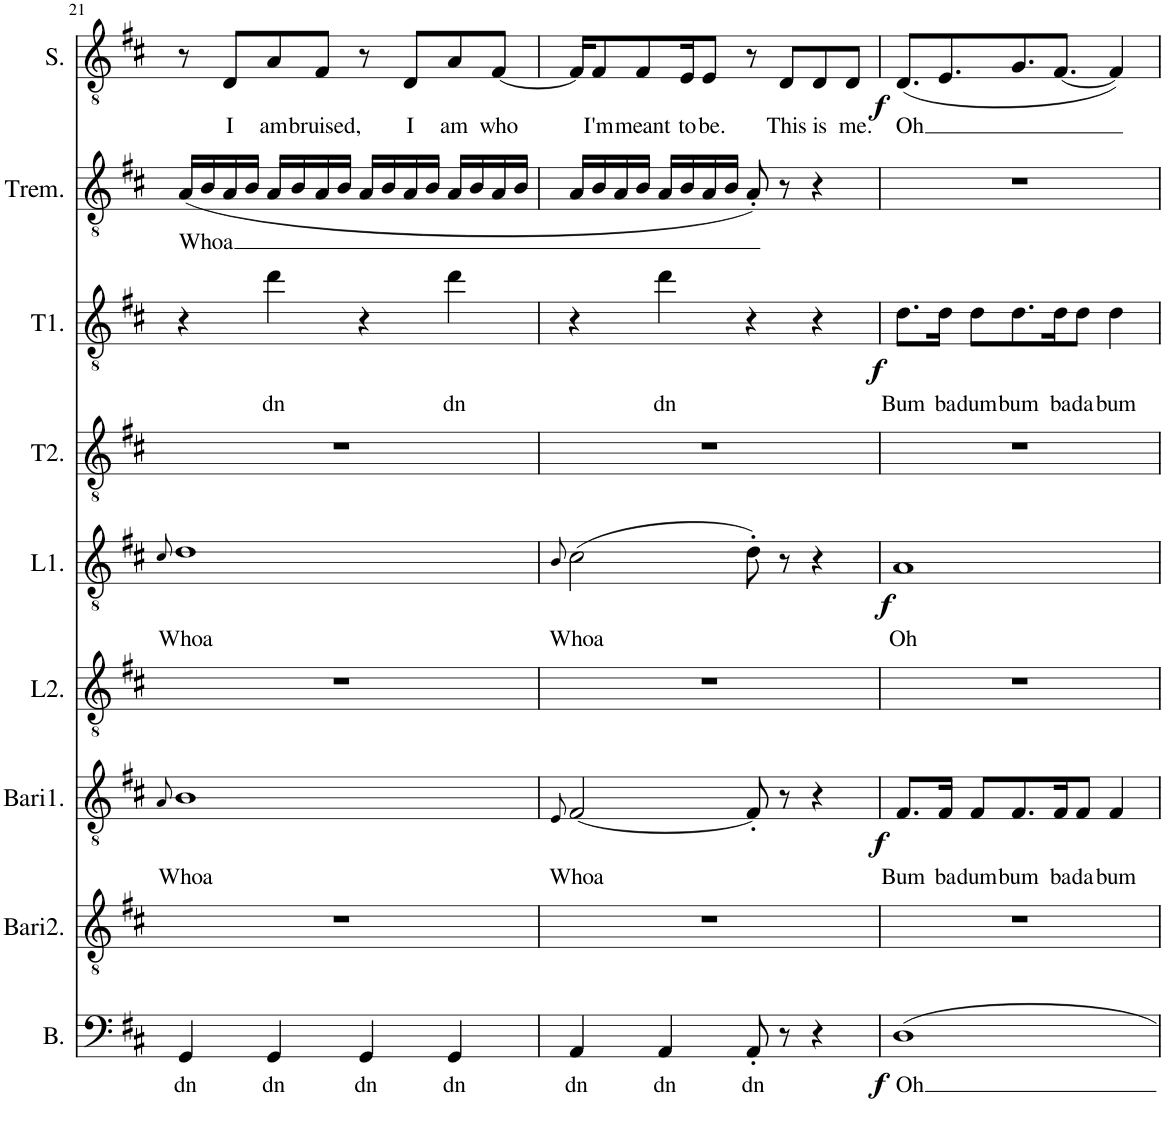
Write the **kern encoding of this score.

**kern	**text	**dynam	**kern	**kern	**text	**dynam	**kern	**kern	**text	**dynam	**kern	**kern	**text	**dynam	**kern	**text	**kern	**text	**dynam
*part9	*part9	*part9	*part8	*part7	*part7	*part7	*part6	*part5	*part5	*part5	*part4	*part3	*part3	*part3	*part2	*part2	*part1	*part1	*part1
*staff9	*staff9	*staff9	*staff8	*staff7	*staff7	*staff7	*staff6	*staff5	*staff5	*staff5	*staff4	*staff3	*staff3	*staff3	*staff2	*staff2	*staff1	*staff1	*staff1
*I"Bass	*	*	*I"Baritone 2	*I"Baritone (Main)	*	*	*I"Lead 2	*I"Lead (Main)	*	*	*I"Top 2	*I"Top	*	*	*I"Tremolo	*	*I"Solo	*	*
*I'B.	*	*	*I'Bari2.	*I'Bari1.	*	*	*I'L2.	*I'L1.	*	*	*I'T2.	*I'T1.	*	*	*I'Trem.	*	*I'S.	*	*
!!LO:PB:g=z
*clefF4	*	*	*clefGv2	*clefGv2	*	*	*clefGv2	*clefGv2	*	*	*clefGv2	*clefGv2	*	*	*clefGv2	*	*clefGv2	*	*
*k[f#c#]	*	*	*k[f#c#]	*k[f#c#]	*	*	*k[f#c#]	*k[f#c#]	*	*	*k[f#c#]	*k[f#c#]	*	*	*k[f#c#]	*	*k[f#c#]	*	*
*M4/4	*	*	*M4/4	*M4/4	*	*	*M4/4	*M4/4	*	*	*M4/4	*M4/4	*	*	*M4/4	*	*M4/4	*	*
=21	=21	=21	=21	=21	=21	=21	=21	=21	=21	=21	=21	=21	=21	=21	=21	=21	=21	=21	=21
.	.	.	.	8qA/	.	.	.	8qc#/	.	.	.	.	.	.	.	.	.	.	.
!	!LO:LY:b	!	!	!	!LO:LY:b	!	!	!	!LO:LY:b	!	!	!	!	!	!	!LO:LY:b	!	!	!
4GG/	dn	.	1r	1B	Whoa	.	1r	1d	Whoa	.	1r	4r	.	.	(16A/LL	Whoa	8r	.	.
.	.	.	.	.	.	.	.	.	.	.	.	.	.	.	16B/	.	.	.	.
!	!	!	!	!	!	!	!	!	!	!	!	!	!	!	!	!	!	!LO:LY:b	!
.	.	.	.	.	.	.	.	.	.	.	.	.	.	.	16A/	.	8D/L	I	.
.	.	.	.	.	.	.	.	.	.	.	.	.	.	.	16B/JJ	.	.	.	.
!	!LO:LY:b	!	!	!	!	!	!	!	!	!	!	!	!LO:LY:b	!	!	!	!	!LO:LY:b	!
4GG/	dn	.	.	.	.	.	.	.	.	.	.	4dd\	dn	.	16A/LL	.	8A/	am	.
.	.	.	.	.	.	.	.	.	.	.	.	.	.	.	16B/	.	.	.	.
!	!	!	!	!	!	!	!	!	!	!	!	!	!	!	!	!	!	!LO:LY:b	!
.	.	.	.	.	.	.	.	.	.	.	.	.	.	.	16A/	.	8F#/J	bruised,	.
.	.	.	.	.	.	.	.	.	.	.	.	.	.	.	16B/JJ	.	.	.	.
!	!LO:LY:b	!	!	!	!	!	!	!	!	!	!	!	!	!	!	!	!	!	!
4GG/	dn	.	.	.	.	.	.	.	.	.	.	4r	.	.	16A/LL	.	8r	.	.
.	.	.	.	.	.	.	.	.	.	.	.	.	.	.	16B/	.	.	.	.
!	!	!	!	!	!	!	!	!	!	!	!	!	!	!	!	!	!	!LO:LY:b	!
.	.	.	.	.	.	.	.	.	.	.	.	.	.	.	16A/	.	8D/L	I	.
.	.	.	.	.	.	.	.	.	.	.	.	.	.	.	16B/JJ	.	.	.	.
!	!LO:LY:b	!	!	!	!	!	!	!	!	!	!	!	!LO:LY:b	!	!	!	!	!LO:LY:b	!
4GG/	dn	.	.	.	.	.	.	.	.	.	.	4dd\	dn	.	16A/LL	.	8A/	am	.
.	.	.	.	.	.	.	.	.	.	.	.	.	.	.	16B/	.	.	.	.
!	!	!	!	!	!	!	!	!	!	!	!	!	!	!	!	!	!	!LO:LY:b	!
.	.	.	.	.	.	.	.	.	.	.	.	.	.	.	16A/	.	[8F#/J	who	.
.	.	.	.	.	.	.	.	.	.	.	.	.	.	.	16B/JJ	.	.	.	.
=22	=22	=22	=22	=22	=22	=22	=22	=22	=22	=22	=22	=22	=22	=22	=22	=22	=22	=22	=22
.	.	.	.	8qE/	.	.	.	8qB/	.	.	.	.	.	.	.	.	.	.	.
!	!LO:LY:b	!	!	!	!LO:LY:b	!	!	!	!LO:LY:b	!	!	!	!	!	!	!	!	!	!
4AA/	dn	.	1r	[2F#/	Whoa	.	1r	(2c#\	Whoa	.	1r	4r	.	.	16A/LL	.	16F#/KL]	.	.
!	!	!	!	!	!	!	!	!	!	!	!	!	!	!	!	!	!	!LO:LY:b	!
.	.	.	.	.	.	.	.	.	.	.	.	.	.	.	16B/	.	8F#/	I'm	.
.	.	.	.	.	.	.	.	.	.	.	.	.	.	.	16A/	.	.	.	.
!	!	!	!	!	!	!	!	!	!	!	!	!	!	!	!	!	!	!LO:LY:b	!
.	.	.	.	.	.	.	.	.	.	.	.	.	.	.	16B/JJ	.	8F#/	meant	.
!	!LO:LY:b	!	!	!	!	!	!	!	!	!	!	!	!LO:LY:b	!	!	!	!	!	!
4AA/	dn	.	.	.	.	.	.	.	.	.	.	4dd\	dn	.	16A/LL	.	.	.	.
!	!	!	!	!	!	!	!	!	!	!	!	!	!	!	!	!	!	!LO:LY:b	!
.	.	.	.	.	.	.	.	.	.	.	.	.	.	.	16B/	.	16E/K	to	.
!	!	!	!	!	!	!	!	!	!	!	!	!	!	!	!	!	!	!LO:LY:b	!
.	.	.	.	.	.	.	.	.	.	.	.	.	.	.	16A/	.	8E/J	be.	.
.	.	.	.	.	.	.	.	.	.	.	.	.	.	.	16B/JJ	.	.	.	.
!	!LO:LY:b	!	!	!	!	!	!	!	!	!	!	!	!	!	!	!	!	!	!
8AA'/	dn	.	.	8F#'/]	.	.	.	8d'\)	.	.	.	4r	.	.	8A'/)	.	8r	.	.
!	!	!	!	!	!	!	!	!	!	!	!	!	!	!	!	!	!	!LO:LY:b	!
8r	.	.	.	8r	.	.	.	8r	.	.	.	.	.	.	8r	.	8D/L	This	.
!	!	!	!	!	!	!	!	!	!	!	!	!	!	!	!	!	!	!LO:LY:b	!
4r	.	.	.	4r	.	.	.	4r	.	.	.	4r	.	.	4r	.	8D/	is	.
!	!	!	!	!	!	!	!	!	!	!	!	!	!	!	!	!	!	!LO:LY:b	!
.	.	.	.	.	.	.	.	.	.	.	.	.	.	.	.	.	8D/J	me.	.
=23	=23	=23	=23	=23	=23	=23	=23	=23	=23	=23	=23	=23	=23	=23	=23	=23	=23	=23	=23
!	!LO:LY:b	!LO:DY:b	!	!	!LO:LY:b	!LO:DY:b	!	!	!LO:LY:b	!LO:DY:b	!	!	!LO:LY:b	!LO:DY:b	!	!	!	!LO:LY:b	!LO:DY:b
1D	Oh	f	1r	8.F#/L	Bum	f	1r	1A	Oh	f	1r	8.d\L	Bum	f	1r	.	(8.D/L	Oh	f
!	!	!	!	!	!LO:LY:b	!	!	!	!	!	!	!	!LO:LY:b	!	!	!	!	!	!
.	.	.	.	16F#/Jk	ba	.	.	.	.	.	.	16d\Jk	ba	.	.	.	8.E/	.	.
!	!	!	!	!	!LO:LY:b	!	!	!	!	!	!	!	!LO:LY:b	!	!	!	!	!	!
.	.	.	.	8F#/L	dum	.	.	.	.	.	.	8d\L	dum	.	.	.	.	.	.
!	!	!	!	!	!LO:LY:b	!	!	!	!	!	!	!	!LO:LY:b	!	!	!	!	!	!
.	.	.	.	8.F#/	bum	.	.	.	.	.	.	8.d\	bum	.	.	.	8.G/	.	.
!	!	!	!	!	!LO:LY:b	!	!	!	!	!	!	!	!LO:LY:b	!	!	!	!	!	!
.	.	.	.	16F#/K	ba	.	.	.	.	.	.	16d\K	ba	.	.	.	[8.F#/J	.	.
!	!	!	!	!	!LO:LY:b	!	!	!	!	!	!	!	!LO:LY:b	!	!	!	!	!	!
.	.	.	.	8F#/J	da	.	.	.	.	.	.	8d\J	da	.	.	.	.	.	.
!	!	!	!	!	!LO:LY:b	!	!	!	!	!	!	!	!LO:LY:b	!	!	!	!	!	!
.	.	.	.	4F#/	bum	.	.	.	.	.	.	4d\	bum	.	.	.	4F#/])	.	.
=	=	=	=	=	=	=	=	=	=	=	=	=	=	=	=	=	=	=	=
*-	*-	*-	*-	*-	*-	*-	*-	*-	*-	*-	*-	*-	*-	*-	*-	*-	*-	*-	*-
